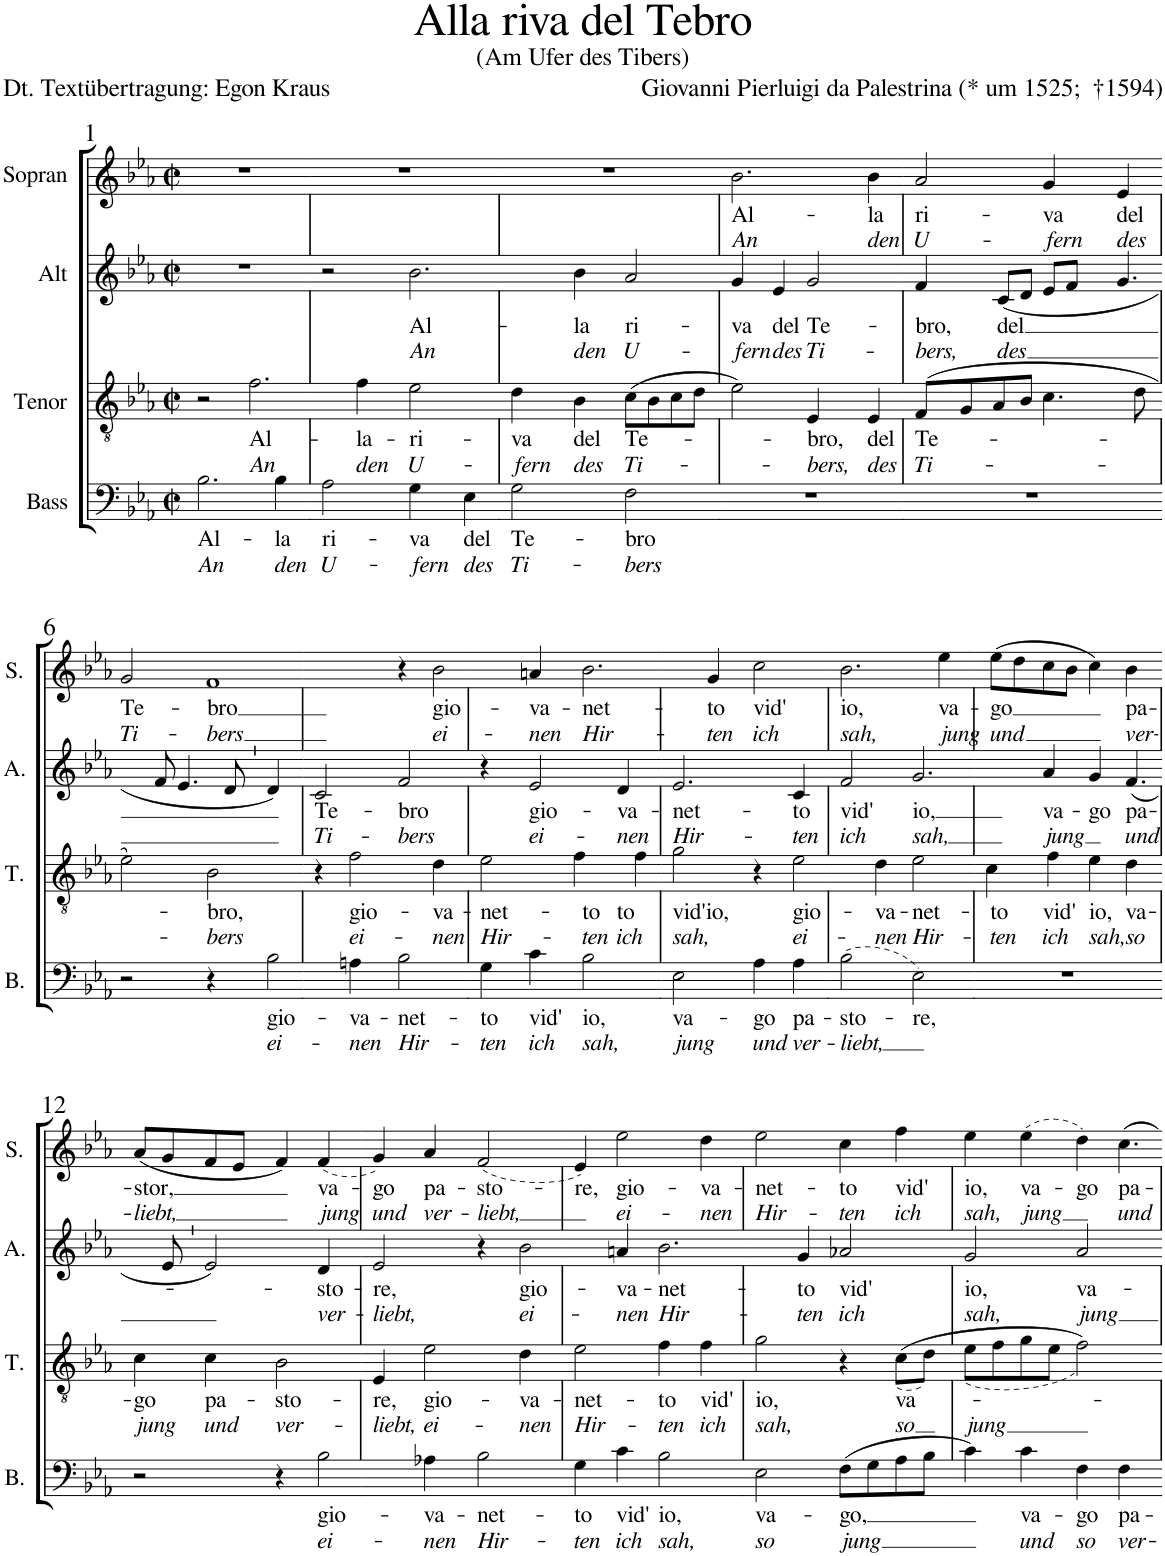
**kern	**text	**text	**kern	**text	**text	**kern	**text	**text	**kern	**text	**text
*part4	*part4	*part4	*part3	*part3	*part3	*part2	*part2	*part2	*part1	*part1	*part1
*staff4	*staff4	*staff4	*staff3	*staff3	*staff3	*staff2	*staff2	*staff2	*staff1	*staff1	*staff1
*I"Bass	*	*	*I"Tenor	*	*	*I"Alt	*	*	*I"Sopran	*	*
*I'B.	*	*	*I'T.	*	*	*I'A.	*	*	*I'S.	*	*
*clefF4	*	*	*clefGv2	*	*	*clefG2	*	*	*clefG2	*	*
*k[b-e-a-]	*	*	*k[b-e-a-]	*	*	*k[b-e-a-]	*	*	*k[b-e-a-]	*	*
*M2/2	*	*	*M2/2	*	*	*M2/2	*	*	*M2/2	*	*
*met(c|)	*	*	*met(c|)	*	*	*met(c|)	*	*	*met(c|)	*	*
=1	=1	=1	=1	=1	=1	=1	=1	=1	=1	=1	=1
!	!LO:LY:b	!LO:LY:b	!	!	!	!	!	!	!	!	!
2.B-\	Al-	An	2r	.	.	1r	.	.	1r	.	.
!	!	!	!LO:N:vis=2.	!LO:LY:b	!LO:LY:b	!	!	!	!	!	!
.	.	.	[2f\	Al-	An	.	.	.	.	.	.
!	!LO:LY:b	!LO:LY:b	!	!	!	!	!	!	!	!	!
4B-\	-la	den	.	.	.	.	.	.	.	.	.
=2	=2	=2	=2	=2	=2	=2	=2	=2	=2	=2	=2
!	!LO:LY:b	!LO:LY:b	!	!	!	!	!	!	!	!	!
2A-\	ri-	U-	4f\]	.	.	2r	.	.	1r	.	.
!	!	!	!	!LO:LY:b	!LO:LY:b	!	!	!	!	!	!
.	.	.	4f\	-la-	den	.	.	.	.	.	.
!	!LO:LY:b	!LO:LY:b	!	!LO:LY:b	!LO:LY:b	!LO:N:vis=2.	!LO:LY:b	!LO:LY:b	!	!	!
4G\	-va	-fern	2e-\	-ri-	U-	[2b-\	Al-	An	.	.	.
!	!LO:LY:b	!LO:LY:b	!	!	!	!	!	!	!	!	!
4E-\	del	des	.	.	.	.	.	.	.	.	.
=3	=3	=3	=3	=3	=3	=3	=3	=3	=3	=3	=3
!	!LO:LY:b	!LO:LY:b	!	!LO:LY:b	!LO:LY:b	!	!	!	!	!	!
2G\	Te-	Ti-	4d\	-va	-fern	4b-\]	.	.	1r	.	.
!	!	!	!	!LO:LY:b	!LO:LY:b	!	!LO:LY:b	!LO:LY:b	!	!	!
.	.	.	4B-\	del	des	4b-\	-la	den	.	.	.
!	!LO:LY:b	!LO:LY:b	!	!LO:LY:b	!LO:LY:b	!	!LO:LY:b	!LO:LY:b	!	!	!
2F\	-bro	-bers	(8c\L	Te-	Ti-	2a-/	ri-	U-	.	.	.
.	.	.	8B-\	.	.	.	.	.	.	.	.
.	.	.	8c\	.	.	.	.	.	.	.	.
.	.	.	8d\J	.	.	.	.	.	.	.	.
=4	=4	=4	=4	=4	=4	=4	=4	=4	=4	=4	=4
!	!	!	!	!	!	!	!LO:LY:b	!LO:LY:b	!	!LO:LY:b	!LO:LY:b
1r	.	.	2e-\)	.	.	4g/	-va	-fern	2.b-\	Al-	An
!	!	!	!	!	!	!	!LO:LY:b	!LO:LY:b	!	!	!
.	.	.	.	.	.	4e-/	del	des	.	.	.
!	!	!	!	!LO:LY:b	!LO:LY:b	!	!LO:LY:b	!LO:LY:b	!	!	!
.	.	.	4E-/	-bro,	-bers,	2g/	Te-	Ti-	.	.	.
!	!	!	!	!LO:LY:b	!LO:LY:b	!	!	!	!	!LO:LY:b	!LO:LY:b
.	.	.	4E-/	del	des	.	.	.	4b-\	-la	den
=5	=5	=5	=5	=5	=5	=5	=5	=5	=5	=5	=5
!	!	!	!	!LO:LY:b	!LO:LY:b	!	!LO:LY:b	!LO:LY:b	!	!LO:LY:b	!LO:LY:b
1r	.	.	(8F/L	Te-	Ti-	4f/	-bro,	-bers,	2a-/	ri-	U-
.	.	.	8G/	.	.	.	.	.	.	.	.
!	!	!	!	!	!	!	!LO:LY:b	!LO:LY:b	!	!	!
.	.	.	8A-/	.	.	(8c/L	del	des	.	.	.
.	.	.	8B-/J	.	.	8d/J	.	.	.	.	.
!	!	!	!	!	!	!	!	!	!	!LO:LY:b	!LO:LY:b
.	.	.	4.c\	.	.	8e-/L	.	.	4g/	-va	-fern
.	.	.	.	.	.	8f/J	.	.	.	.	.
!	!	!	!	!	!	!LO:N:vis=4.	!	!	!	!LO:LY:b	!LO:LY:b
.	.	.	.	.	.	[4g/	.	.	4e-/	del	des
.	.	.	8d\	.	.	.	.	.	.	.	.
!!LO:LB:g=z
=6	=6	=6	=6	=6	=6	=6	=6	=6	=6	=6	=6
!	!	!	!	!	!	!	!	!	!	!LO:LY:b	!LO:LY:b
2r	.	.	2e-\)	.	.	8g/]	.	.	2g/	Te-	Ti-
.	.	.	.	.	.	8f/	.	.	.	.	.
.	.	.	.	.	.	4.e-/	.	.	.	.	.
!	!	!	!	!LO:LY:b	!LO:LY:b	!	!	!	!	!LO:LY:b	!LO:LY:b
4r	.	.	2B-\	-bro,	-bers	.	.	.	[2f	-bro	-bers
.	.	.	.	.	.	8d/	.	.	.	.	.
!	!LO:LY:b	!LO:LY:b	!	!	!	!	!	!	!	!	!
[4B-\	gio-	ei-	.	.	.	4d/)	.	.	.	.	.
=7	=7	=7	=7	=7	=7	=7	=7	=7	=7	=7	=7
!	!	!	!	!	!	!	!LO:LY:b	!LO:LY:b	!	!	!
4B-\]	.	.	4r	.	.	2c/	Te-	Ti-	2f/]	.	.
!	!LO:LY:b	!LO:LY:b	!	!LO:LY:b	!LO:LY:b	!	!	!	!	!	!
4An\	-va-	-nen	2f\	gio-	ei-	.	.	.	.	.	.
!	!LO:LY:b	!LO:LY:b	!	!	!	!	!LO:LY:b	!LO:LY:b	!	!	!
2B-\	-net-	Hir-	.	.	.	2f/	-bro	-bers	4r	.	.
!	!	!	!	!LO:LY:b	!LO:LY:b	!	!	!	!	!LO:LY:b	!LO:LY:b
.	.	.	4d\	-va-	-nen	.	.	.	[4b-\	gio-	ei-
=8	=8	=8	=8	=8	=8	=8	=8	=8	=8	=8	=8
!	!LO:LY:b	!LO:LY:b	!	!LO:LY:b	!LO:LY:b	!	!	!	!	!	!
4G\	-to	-ten	2e-\	-net-	Hir-	4r	.	.	4b-\]	.	.
!	!LO:LY:b	!LO:LY:b	!	!	!	!	!LO:LY:b	!LO:LY:b	!	!LO:LY:b	!LO:LY:b
4c\	vid'	ich	.	.	.	2e-/	gio-	ei-	4an/	-va-	-nen
!	!LO:LY:b	!LO:LY:b	!	!LO:LY:b	!LO:LY:b	!	!	!	!LO:N:vis=2.	!LO:LY:b	!LO:LY:b
2B-\	io,	sah,	4f\	-to	-ten	.	.	.	[2b-\	-net-	Hir-
!	!	!	!	!LO:LY:b	!LO:LY:b	!	!LO:LY:b	!LO:LY:b	!	!	!
.	.	.	4f\	to	ich	4d/	-va-	-nen	.	.	.
=9	=9	=9	=9	=9	=9	=9	=9	=9	=9	=9	=9
!	!LO:LY:b	!LO:LY:b	!	!LO:LY:b	!LO:LY:b	!	!LO:LY:b	!LO:LY:b	!	!	!
2E-\	va-	jung	2g\	vid'io,	sah,	2.e-/	-net-	Hir-	4b-\]	.	.
!	!	!	!	!	!	!	!	!	!	!LO:LY:b	!LO:LY:b
.	.	.	.	.	.	.	.	.	4g/	-to	-ten
!	!LO:LY:b	!LO:LY:b	!	!	!	!	!	!	!	!LO:LY:b	!LO:LY:b
4A-\	-go	und	4r	.	.	.	.	.	2cc\	vid'	ich
!	!LO:LY:b	!LO:LY:b	!	!LO:LY:b	!LO:LY:b	!	!LO:LY:b	!LO:LY:b	!	!	!
4A-\	pa-	ver-	[4e-\	gio-	ei-	4c/	-to	-ten	.	.	.
=10	=10	=10	=10	=10	=10	=10	=10	=10	=10	=10	=10
!	!LO:LY:b	!LO:LY:b	!	!	!	!	!LO:LY:b	!LO:LY:b	!	!LO:LY:b	!LO:LY:b
(2B-\	-sto-	-liebt,	4e-\]	.	.	2f/	vid'	ich	2.b-\	io,	sah,
!	!	!	!	!LO:LY:b	!LO:LY:b	!	!	!	!	!	!
.	.	.	4d\	-va-	-nen	.	.	.	.	.	.
!	!LO:LY:b	!	!	!LO:LY:b	!LO:LY:b	!LO:N:vis=2.	!LO:LY:b	!LO:LY:b	!	!	!
2E-\)	-re,	.	2e-\	-net-	Hir-	[2g/	io,	sah,	.	.	.
!	!	!	!	!	!	!	!	!	!	!LO:LY:b	!LO:LY:b
.	.	.	.	.	.	.	.	.	4ee-\	va-	jung
=11	=11	=11	=11	=11	=11	=11	=11	=11	=11	=11	=11
!	!	!	!	!LO:LY:b	!LO:LY:b	!	!	!	!	!LO:LY:b	!LO:LY:b
1r	.	.	4c\	to	-ten	4g/]	.	.	(8ee-\L	-go	und
.	.	.	.	.	.	.	.	.	8dd\	.	.
!	!	!	!	!LO:LY:b	!LO:LY:b	!	!LO:LY:b	!LO:LY:b	!	!	!
.	.	.	4f\	vid'	ich	4a-/	va-	jung	8cc\	.	.
.	.	.	.	.	.	.	.	.	8b-\J	.	.
!	!	!	!	!LO:LY:b	!LO:LY:b	!	!LO:LY:b	!	!	!	!
.	.	.	4e-\	io,	sah,	4g/	-go	.	4cc\)	.	.
!	!	!	!	!LO:LY:b	!LO:LY:b	!LO:N:vis=4.	!LO:LY:b	!LO:LY:b	!	!LO:LY:b	!LO:LY:b
.	.	.	4d\	va-	so	([4f/	pa-	und	4b-\	pa-	ver-
!!LO:LB:g=z
=12	=12	=12	=12	=12	=12	=12	=12	=12	=12	=12	=12
!	!	!	!	!LO:LY:b	!LO:LY:b	!	!	!	!	!LO:LY:b	!LO:LY:b
2r	.	.	4c\	-go	jung	8f/]	.	.	(8a-/L	-stor,	-liebt,
.	.	.	.	.	.	8e-/	.	.	8g/	.	.
!	!	!	!	!LO:LY:b	!LO:LY:b	!	!	!	!	!	!
.	.	.	4c\	pa-	und	2e-/)	.	.	8f/	.	.
.	.	.	.	.	.	.	.	.	8e-/J	.	.
!	!	!	!	!LO:LY:b	!LO:LY:b	!	!	!	!	!	!
4r	.	.	2B-\	-sto-	ver-	.	.	.	4f/)	.	.
!	!LO:LY:b	!LO:LY:b	!	!	!	!	!LO:LY:b	!LO:LY:b	!	!LO:LY:b	!LO:LY:b
[4B-\	gio-	ei-	.	.	.	4d/	-sto-	ver-	(4f/	va-	jung
=13	=13	=13	=13	=13	=13	=13	=13	=13	=13	=13	=13
!	!	!	!	!LO:LY:b	!LO:LY:b	!	!LO:LY:b	!LO:LY:b	!	!LO:LY:b	!LO:LY:b
4B-\]	.	.	4E-/	-re,	-liebt,	2e-/	-re,	-liebt,	4g/)	-go	und
!	!LO:LY:b	!LO:LY:b	!	!LO:LY:b	!LO:LY:b	!	!	!	!	!LO:LY:b	!LO:LY:b
4A-X\	-va-	-nen	2e-\	gio-	ei-	.	.	.	4a-/	pa-	ver-
!	!LO:LY:b	!LO:LY:b	!	!	!	!	!	!	!	!LO:LY:b	!LO:LY:b
2B-\	-net-	Hir-	.	.	.	4r	.	.	(2f/	-sto-	-liebt,
!	!	!	!	!LO:LY:b	!LO:LY:b	!	!LO:LY:b	!LO:LY:b	!	!	!
.	.	.	4d\	-va-	-nen	[4b-\	gio-	ei-	.	.	.
=14	=14	=14	=14	=14	=14	=14	=14	=14	=14	=14	=14
!	!LO:LY:b	!LO:LY:b	!	!LO:LY:b	!LO:LY:b	!	!	!	!	!LO:LY:b	!
4G\	-to	-ten	2e-\	-net-	Hir-	4b-\]	.	.	4e-/)	-re,	.
!	!LO:LY:b	!LO:LY:b	!	!	!	!	!LO:LY:b	!LO:LY:b	!	!LO:LY:b	!LO:LY:b
4c\	vid'	ich	.	.	.	4an/	-va-	-nen	2ee-\	gio-	ei-
!	!LO:LY:b	!LO:LY:b	!	!LO:LY:b	!LO:LY:b	!LO:N:vis=2.	!LO:LY:b	!LO:LY:b	!	!	!
2B-\	io,	sah,	4f\	-to	-ten	[2b-\	-net-	Hir-	.	.	.
!	!	!	!	!LO:LY:b	!LO:LY:b	!	!	!	!	!LO:LY:b	!LO:LY:b
.	.	.	4f\	vid'	ich	.	.	.	4dd\	-va-	-nen
=15	=15	=15	=15	=15	=15	=15	=15	=15	=15	=15	=15
!	!LO:LY:b	!LO:LY:b	!	!LO:LY:b	!LO:LY:b	!	!	!	!	!LO:LY:b	!LO:LY:b
2E-\	va-	so	2g\	io,	sah,	4b-\]	.	.	2ee-\	-net-	Hir-
!	!	!	!	!	!	!	!LO:LY:b	!LO:LY:b	!	!	!
.	.	.	.	.	.	4g/	-to	-ten	.	.	.
!	!LO:LY:b	!LO:LY:b	!	!	!	!	!LO:LY:b	!LO:LY:b	!	!LO:LY:b	!LO:LY:b
(8F\L	-go,	jung	4r	.	.	2a-X/	vid'	ich	4cc\	-to	-ten
8G\	.	.	.	.	.	.	.	.	.	.	.
!	!	!	!	!LO:LY:b	!LO:LY:b	!	!	!	!	!LO:LY:b	!LO:LY:b
8A-\	.	.	(<(8c\L	va-	so	.	.	.	4ff\	vid'	ich
8B-\J	.	.	8d\J)	.	.	.	.	.	.	.	.
=16	=16	=16	=16	=16	=16	=16	=16	=16	=16	=16	=16
!	!	!	!	!	!LO:LY:b	!	!LO:LY:b	!LO:LY:b	!	!LO:LY:b	!LO:LY:b
4c\)	.	.	(<8e-\L	.	jung	2g/	io,	sah,	4ee-\	io,	sah,
.	.	.	8f\	.	.	.	.	.	.	.	.
!	!LO:LY:b	!LO:LY:b	!	!	!	!	!	!	!	!LO:LY:b	!LO:LY:b
4c\	va-	und	8g\	.	.	.	.	.	(4ee-\	va-	jung
.	.	.	8e-\J	.	.	.	.	.	.	.	.
!	!LO:LY:b	!LO:LY:b	!	!	!	!	!LO:LY:b	!LO:LY:b	!	!LO:LY:b	!
4F\	-go	so	2f\))	.	.	2a-/	va-	jung	4dd\)	-go	.
!	!LO:LY:b	!LO:LY:b	!	!	!	!	!	!	!LO:N:vis=4.	!LO:LY:b	!LO:LY:b
4F\	pa-	ver-	.	.	.	.	.	.	[4cc\	pa-	und
=	=	=	=	=	=	=	=	=	=	=	=
*-	*-	*-	*-	*-	*-	*-	*-	*-	*-	*-	*-
